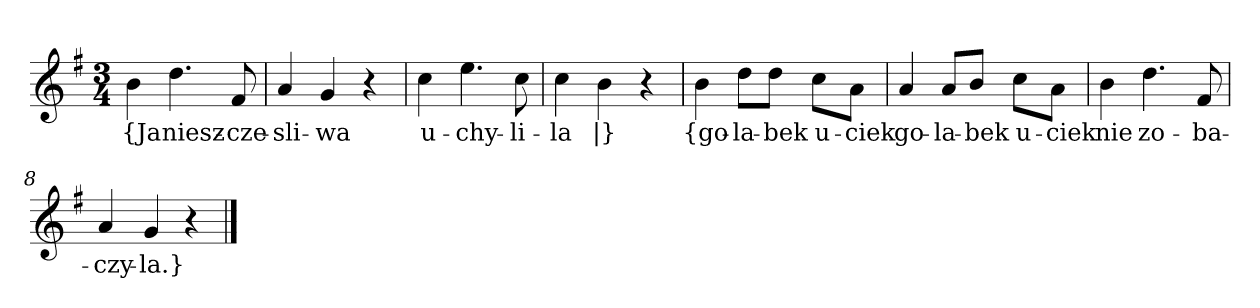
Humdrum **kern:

**kern	**text
*part1	*part1
*staff1	*staff1
*clefG2	*
*k[f#]	*
*G:	*
*M3/4	*
=	=
4b	{Ja
4.dd	niesz-
8f#	-cze-
=2	=2
4a	-sli-
4g	-wa
4r	.
=3	=3
4cc	u-
4.ee	-chy-
8cc	-li-
=4	=4
4cc	-la
4b	|}
4r	.
=5y	=5y
4b	{go-
8dd\L	-la-
8dd\J	-bek
8cc\L	u-
8a\J	-ciek
=6	=6
4a	go-
8a/L	-la-
8b/J	-bek
8cc\L	u-
8a\J	-ciek
=7	=7
4b	nie
4.dd	zo-
8f#	-ba-
=8	=8
4a	-czy-
4g	-la.}
4r	.
==	==
*-	*-
